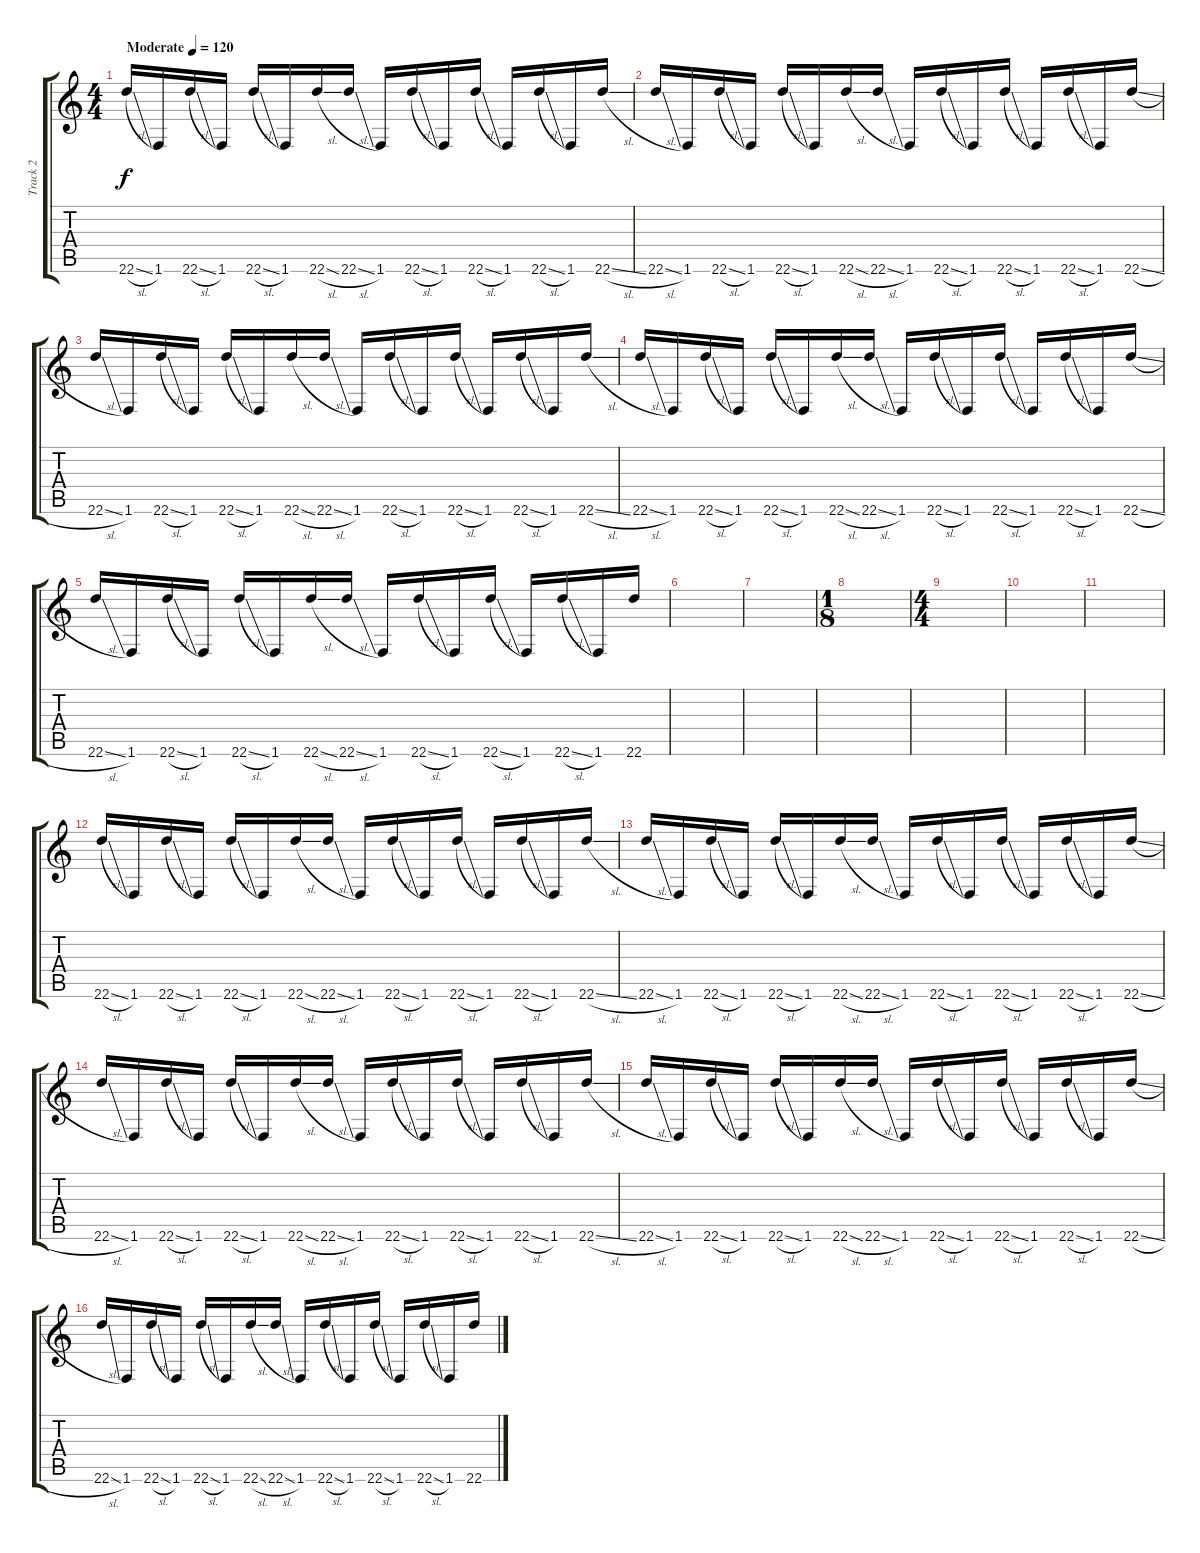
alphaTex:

\track ("Track 2" "Track 2") {instrument distortionguitar}
\staff {score tabs}
\tuning (E4 B3 G3 D3 A2 E2) {hide}
\ts (4 4)
\tempo (120 "Moderate")
\clef g2
\ks c
22.6{sl}.16{dy f instrument distortionguitar} 1.6.16 22.6{sl}.16 1.6.16 22.6{sl}.16 1.6.16 22.6{sl}.16 22.6{sl}.16 1.6.16 22.6{sl}.16 1.6.16 22.6{sl}.16 1.6.16 22.6{sl}.16 1.6.16 22.6{sl}.16 |
22.6{sl}.16 1.6.16 22.6{sl}.16 1.6.16 22.6{sl}.16 1.6.16 22.6{sl}.16 22.6{sl}.16 1.6.16 22.6{sl}.16 1.6.16 22.6{sl}.16 1.6.16 22.6{sl}.16 1.6.16 22.6{sl}.16 |
22.6{sl}.16 1.6.16 22.6{sl}.16 1.6.16 22.6{sl}.16 1.6.16 22.6{sl}.16 22.6{sl}.16 1.6.16 22.6{sl}.16 1.6.16 22.6{sl}.16 1.6.16 22.6{sl}.16 1.6.16 22.6{sl}.16 |
22.6{sl}.16 1.6.16 22.6{sl}.16 1.6.16 22.6{sl}.16 1.6.16 22.6{sl}.16 22.6{sl}.16 1.6.16 22.6{sl}.16 1.6.16 22.6{sl}.16 1.6.16 22.6{sl}.16 1.6.16 22.6{sl}.16 |
22.6{sl}.16 1.6.16 22.6{sl}.16 1.6.16 22.6{sl}.16 1.6.16 22.6{sl}.16 22.6{sl}.16 1.6.16 22.6{sl}.16 1.6.16 22.6{sl}.16 1.6.16 22.6{sl}.16 1.6.16 22.6.16 |
|
|
\ts (1 8)
|
\ts (4 4)
|
|
|
22.6{sl}.16 1.6.16 22.6{sl}.16 1.6.16 22.6{sl}.16 1.6.16 22.6{sl}.16 22.6{sl}.16 1.6.16 22.6{sl}.16 1.6.16 22.6{sl}.16 1.6.16 22.6{sl}.16 1.6.16 22.6{sl}.16 |
22.6{sl}.16 1.6.16 22.6{sl}.16 1.6.16 22.6{sl}.16 1.6.16 22.6{sl}.16 22.6{sl}.16 1.6.16 22.6{sl}.16 1.6.16 22.6{sl}.16 1.6.16 22.6{sl}.16 1.6.16 22.6{sl}.16 |
22.6{sl}.16 1.6.16 22.6{sl}.16 1.6.16 22.6{sl}.16 1.6.16 22.6{sl}.16 22.6{sl}.16 1.6.16 22.6{sl}.16 1.6.16 22.6{sl}.16 1.6.16 22.6{sl}.16 1.6.16 22.6{sl}.16 |
22.6{sl}.16 1.6.16 22.6{sl}.16 1.6.16 22.6{sl}.16 1.6.16 22.6{sl}.16 22.6{sl}.16 1.6.16 22.6{sl}.16 1.6.16 22.6{sl}.16 1.6.16 22.6{sl}.16 1.6.16 22.6{sl}.16 |
22.6{sl}.16 1.6.16 22.6{sl}.16 1.6.16 22.6{sl}.16 1.6.16 22.6{sl}.16 22.6{sl}.16 1.6.16 22.6{sl}.16 1.6.16 22.6{sl}.16 1.6.16 22.6{sl}.16 1.6.16 22.6{sl}.16
